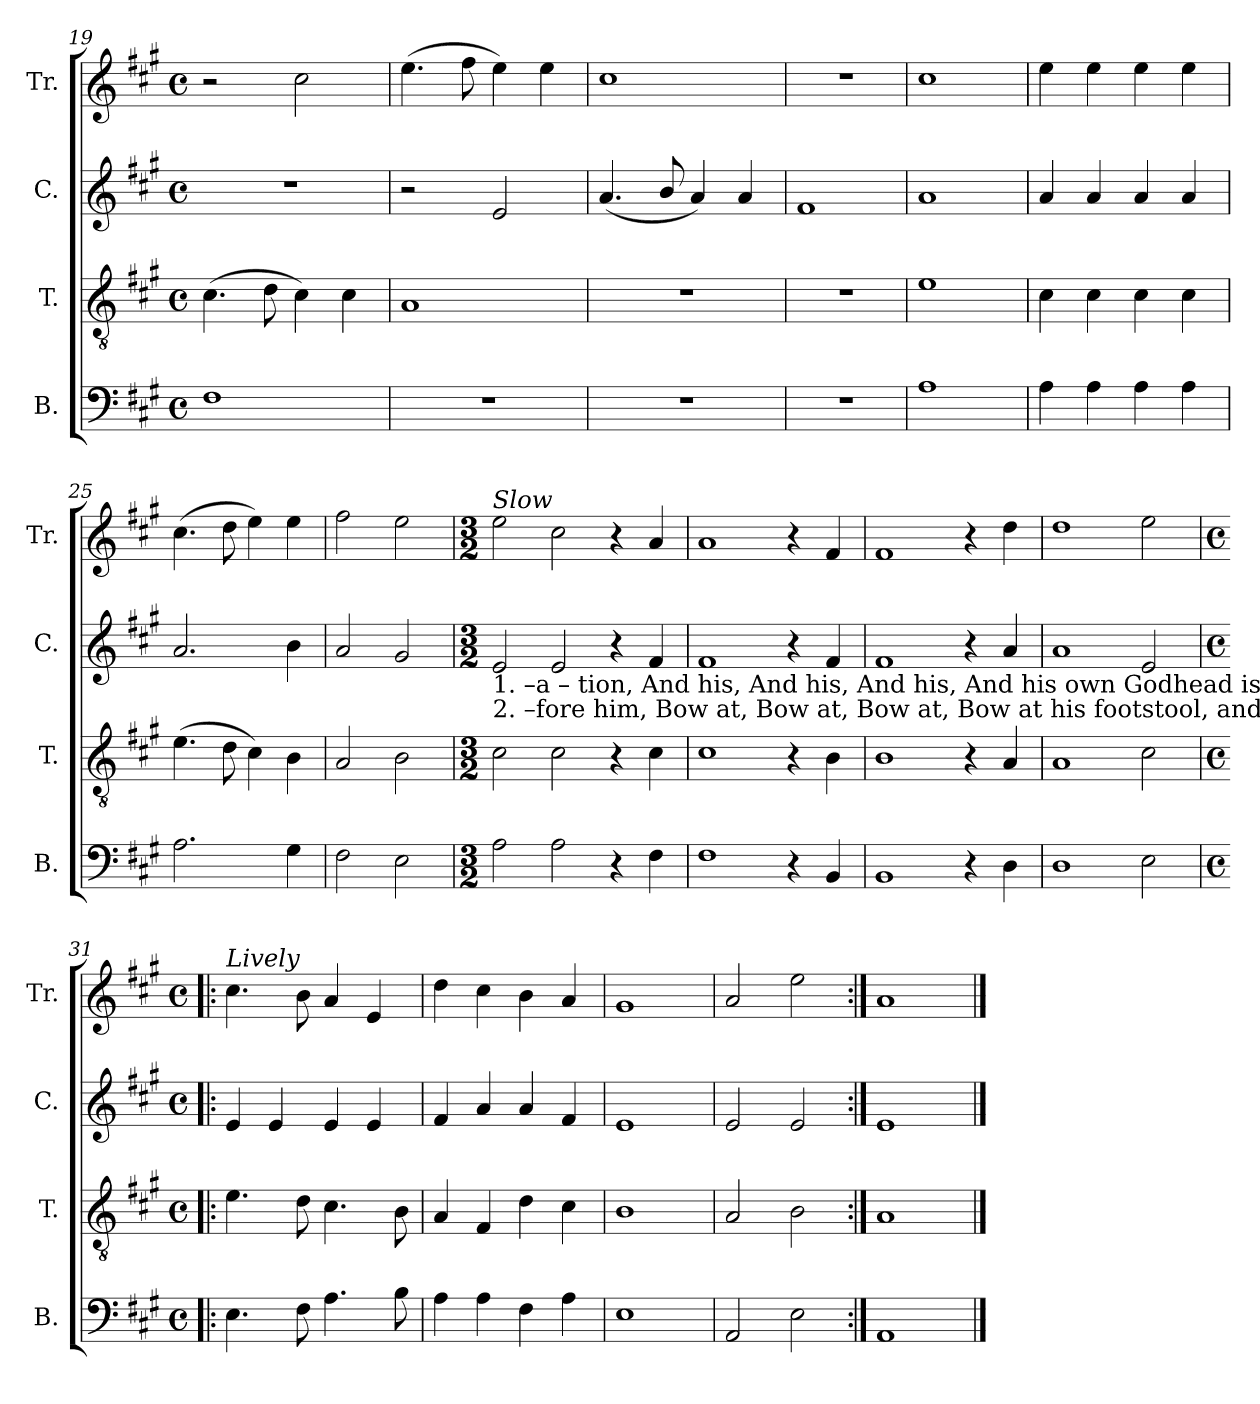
**kern	**kern	**kern	**kern
*part4	*part3	*part2	*part1
*staff4	*staff3	*staff2	*staff1
*I"B.	*I"T.	*I"C.	*I"Tr.
*I'B.	*I'T.	*I'C.	*I'Tr.
*clefF4	*clefGv2	*clefG2	*clefG2
*k[f#c#g#]	*k[f#c#g#]	*k[f#c#g#]	*k[f#c#g#]
*M4/4	*M4/4	*M4/4	*M4/4
*met(c)	*met(c)	*met(c)	*met(c)
=19	=19	=19	=19
1F#	(4.c#\	1r	2r
.	8d\	.	.
.	4c#\)	.	2cc#\
.	4c#\	.	.
=20	=20	=20	=20
1r	1A	2r	(4.ee\
.	.	.	8ff#\
.	.	2e/	4ee\)
.	.	.	4ee\
=21	=21	=21	=21
1r	1r	(4.a/	1cc#
.	.	8b/	.
.	.	4a/)	.
.	.	4a/	.
=22	=22	=22	=22
1r	1r	1f#	1r
=23	=23	=23	=23
1A	1e	1a	1cc#
=24	=24	=24	=24
4A\	4c#\	4a/	4ee\
4A\	4c#\	4a/	4ee\
4A\	4c#\	4a/	4ee\
4A\	4c#\	4a/	4ee\
=25	=25	=25	=25
2.A\	(4.e\	2.a/	(4.cc#\
.	8d\	.	8dd\
.	4c#\)	.	4ee\)
4G#\	4B\	4b\	4ee\
=26	=26	=26	=26
2F#\	2A/	2a/	2ff#\
2E\	2B\	2g#/	2ee\
=27	=27	=27	=27
*M3/2	*M3/2	*M3/2	*M3/2
*	*	*	*MM90
!	!	!	!LO:TX:a:i:t=Slow
!	!	!LO:TX:b:t=1.    –a – tion,     And  his,          And  his,           And  his,     And        his own  Godhead    is  the  firm  foun – da – tion.  And	!
!	!	!LO:TX:b:t=2.  –fore him,     Bow at,            Bow  at,            Bow  at,      Bow        at   his    footstool,   and  with  fear  a–dore   him.   See	!
2A\	2c#\	2e/	2ee\
2A\	2c#\	2e/	2cc#\
4r	4r	4r	4r
4F#\	4c#\	4f#/	4a/
=28	=28	=28	=28
1F#	1c#	1f#	1a
4r	4r	4r	4r
4BB/	4B\	4f#/	4f#/
=29	=29	=29	=29
1BB	1B	1f#	1f#
4r	4r	4r	4r
4D\	4A/	4a/	4dd\
=30	=30	=30	=30
1D	1A	1a	1dd
2E\	2c#\	2e/	2ee\
=31!|:	=31!|:	=31!|:	=31!|:
*M4/4	*M4/4	*M4/4	*M4/4
*met(c)	*met(c)	*met(c)	*met(c)
*	*	*	*MM150
!	!	!	!LO:TX:a:i:t=Lively
4.E\	4.e\	4e/	4.cc#\
.	.	4e/	.
8F#\	8d\	.	8b\
4.A\	4.c#\	4e/	4a/
.	.	4e/	4e/
8B\	8B\	.	.
=32	=32	=32	=32
4A\	4A/	4f#/	4dd\
4A\	4F#/	4a/	4cc#\
4F#\	4d\	4a/	4b\
4A\	4c#\	4f#/	4a/
=33	=33	=33	=33
1E	1B	1e	1g#
=34	=34	=34	=34
2AA/	2A/	2e/	2a/
2E\	2B\	2e/	2ee\
=35:|!	=35:|!	=35:|!	=35:|!
1AA	1A	1e	1a
==	==	==	==
*-	*-	*-	*-
